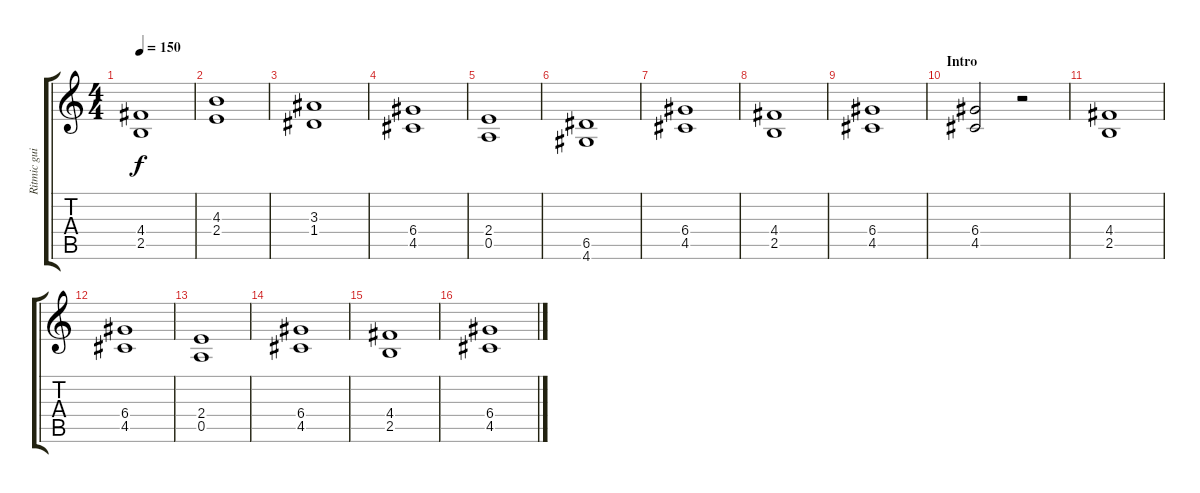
\track ("Ritmic guitar" "Ritmic gui") {instrument distortionguitar}
\staff {score tabs}
\tuning (E4 B3 G3 D3 A2 E2) {hide}
\ts (4 4)
\tempo 150
\clef g2
\ks c
(4.4 2.5).1{dy f} |
(4.3 2.4).1 |
(3.3 1.4).1 |
(6.4 4.5).1 |
(2.4 0.5).1 |
(6.5 4.6).1 |
(6.4 4.5).1 |
(4.4 2.5).1 |
(6.4 4.5).1 |
\section ("" "Intro")
(6.4 4.5).2 r.2 |
(4.4 2.5).1 |
(6.4 4.5).1 |
(2.4 0.5).1 |
(6.4 4.5).1 |
(4.4 2.5).1 |
(6.4 4.5).1
